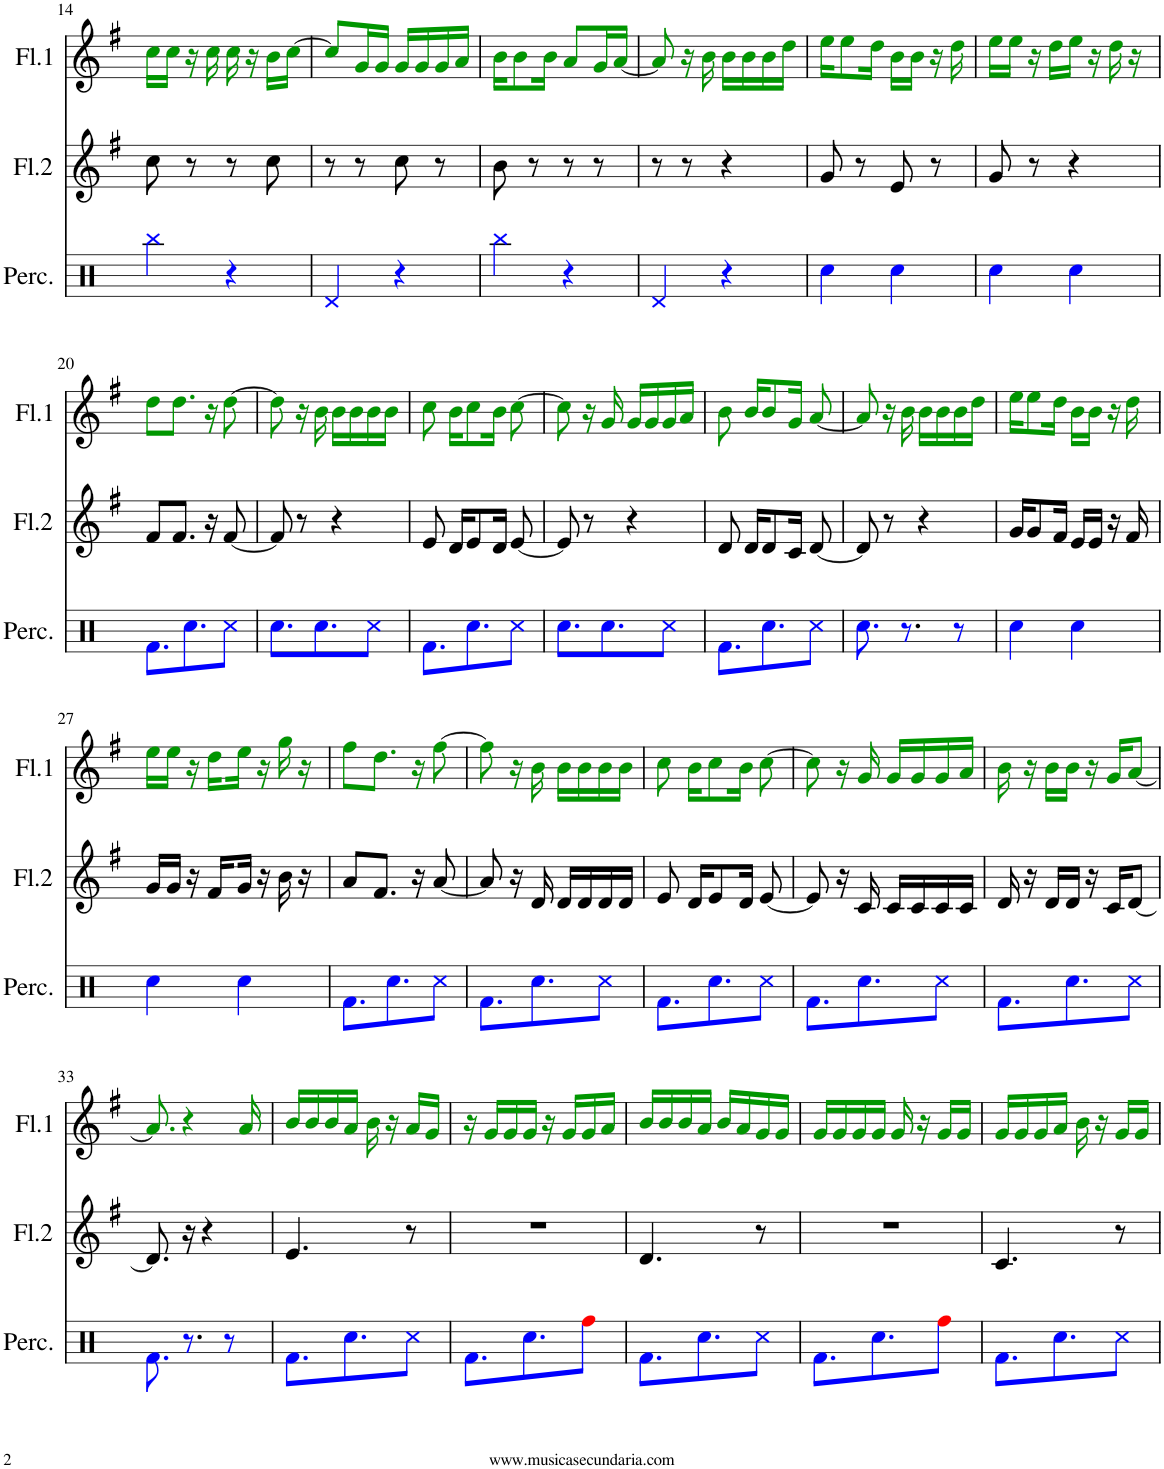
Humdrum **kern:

**kern	**kern	**kern
*part3	*part2	*part1
*staff3	*staff2	*staff1
*I"Percusión	*I"Flauta 2	*I"Flauta 1
*I'Perc.	*I'Fl.2	*I'Fl.1
!!LO:PB:g=z
*clefX	*clefG2	*clefG2
*k[]	*k[f#]	*k[f#]
*M2/4	*M2/4	*M2/4
=14	=14	=14
4Rbbi\	8cc\	16ccj\LL
.	.	16ccj\JJ
.	8r	16r
.	.	16ccj\
4r	8r	16ccj\
.	.	16r
.	8cc\	16bj\LL
.	.	[16ccj\JJ
=15	=15	=15
4Rdi/	8r	8ccj/L]
.	8r	16gj/L
.	.	16gj/JJ
4r	8cc\	16gj/LL
.	.	16gj/
.	8r	16gj/
.	.	16aj/JJ
=16	=16	=16
4Rbbi\	8b\	16bj\KL
.	.	8bj\
.	8r	.
.	.	16bj\Jk
4r	8r	8aj/L
.	8r	16gj/L
.	.	[16aj/JJ
=17	=17	=17
4Rdi/	8r	8aj/]
.	8r	16r
.	.	16bj\
4r	4r	16bj\LL
.	.	16bj\
.	.	16bj\
.	.	16ddj\JJ
=18	=18	=18
4Rcci\	8g/	16eej\KL
.	.	8eej\
.	8r	.
.	.	16ddj\Jk
4Rcci\	8e/	16bj\LL
.	.	16bj\JJ
.	8r	16r
.	.	16ddj\
=19	=19	=19
4Rcci\	8g/	16eej\LL
.	.	16eej\JJ
.	8r	16r
.	.	16ddj\LL
4Rcci\	4r	16eej\JJ
.	.	16r
.	.	16ddj\
.	.	16r
!!LO:LB:g=z
=20	=20	=20
8.Rfi\L	8f#/L	8ddj\L
.	8.f#/J	8.ddj\J
8.Rcci\	.	.
.	16r	16r
8Rcci\J	[8f#/	[8ddj\
=21	=21	=21
8.Rcci\L	8f#/]	8ddj\]
.	8r	16r
8.Rcci\	.	16bj\
.	4r	16bj\LL
.	.	16bj\
8Rcci\J	.	16bj\
.	.	16bj\JJ
=22	=22	=22
8.Rfi\L	8e/	8ccj\
.	16d/KL	16bj\KL
8.Rcci\	8e/	8ccj\
.	16d/Jk	16bj\Jk
8Rcci\J	[8e/	[8ccj\
=23	=23	=23
8.Rcci\L	8e/]	8ccj\]
.	8r	16r
8.Rcci\	.	16gj/
.	4r	16gj/LL
.	.	16gj/
8Rcci\J	.	16gj/
.	.	16aj/JJ
=24	=24	=24
8.Rfi\L	8d/	8bj\
.	16d/KL	16bj/KL
8.Rcci\	8d/	8bj/
.	16c/Jk	16gj/Jk
8Rcci\J	[8d/	[8aj/
=25	=25	=25
8.Rcci\	8d/]	8aj/]
.	8r	16r
8.r	.	16bj\
.	4r	16bj\LL
.	.	16bj\
8r	.	16bj\
.	.	16ddj\JJ
=26	=26	=26
4Rcci\	16g/KL	16eej\KL
.	8g/	8eej\
.	16f#/Jk	16ddj\Jk
4Rcci\	16e/LL	16bj\LL
.	16e/JJ	16bj\JJ
.	16r	16r
.	16f#/	16ddj\
!!LO:LB:g=z
=27	=27	=27
4Rcci\	16g/LL	16eej\LL
.	16g/JJ	16eej\JJ
.	16r	16r
.	16f#/LL	16ddj\LL
4Rcci\	16g/JL	16eej\JL
.	16r	16r
.	16b\	16ggj\
.	16r	16r
=28	=28	=28
8.Rfi\L	8a/L	8ff#j\L
.	8.f#/J	8.ddj\J
8.Rcci\	.	.
.	16r	16r
8Rcci\J	[8a/	[8ff#j\
=29	=29	=29
8.Rfi\L	8a/]	8ff#j\]
.	16r	16r
8.Rcci\	16d/	16bj\
.	16d/LL	16bj\LL
.	16d/	16bj\
8Rcci\J	16d/	16bj\
.	16d/JJ	16bj\JJ
=30	=30	=30
8.Rfi\L	8e/	8ccj\
.	16d/KL	16bj\KL
8.Rcci\	8e/	8ccj\
.	16d/Jk	16bj\Jk
8Rcci\J	[8e/	[8ccj\
=31	=31	=31
8.Rfi\L	8e/]	8ccj\]
.	16r	16r
8.Rcci\	16c/	16gj/
.	16c/LL	16gj/LL
.	16c/	16gj/
8Rcci\J	16c/	16gj/
.	16c/JJ	16aj/JJ
=32	=32	=32
8.Rfi\L	16d/	16bj\
.	16r	16r
.	16d/LL	16bj\LL
8.Rcci\	16d/JJ	16bj\JJ
.	16r	16r
.	16c/KL	16gj/KL
8Rcci\J	[8d/J	[8aj/J
!!LO:LB:g=z
=33	=33	=33
8.Rfi\	8.d/]	8.aj/]
8.r	16r	4r
.	4r	.
8r	.	.
.	.	16aj/
=34	=34	=34
8.Rfi\L	4.e/	16bj/LL
.	.	16bj/
.	.	16bj/
8.Rcci\	.	16aj/JJ
.	.	16bj\
.	.	16r
8Rcci\J	8r	16aj/LL
.	.	16gj/JJ
=35	=35	=35
8.Rfi\L	2r	16r
.	.	16gj/LL
.	.	16gj/
8.Rcci\	.	16gj/JJ
.	.	16r
.	.	16gj/LL
8RffZ\J	.	16gj/
.	.	16aj/JJ
=36	=36	=36
8.Rfi\L	4.d/	16bj/LL
.	.	16bj/
.	.	16bj/
8.Rcci\	.	16aj/JJ
.	.	16bj/LL
.	.	16aj/
8Rcci\J	8r	16gj/
.	.	16gj/JJ
=37	=37	=37
8.Rfi\L	2r	16gj/LL
.	.	16gj/
.	.	16gj/
8.Rcci\	.	16gj/JJ
.	.	16gj/
.	.	16r
8RffZ\J	.	16gj/LL
.	.	16gj/JJ
=38	=38	=38
8.Rfi\L	4.c/	16gj/LL
.	.	16gj/
.	.	16gj/
8.Rcci\	.	16aj/JJ
.	.	16bj\
.	.	16r
8Rcci\J	8r	16gj/LL
.	.	16gj/JJ
=	=	=
*-	*-	*-
